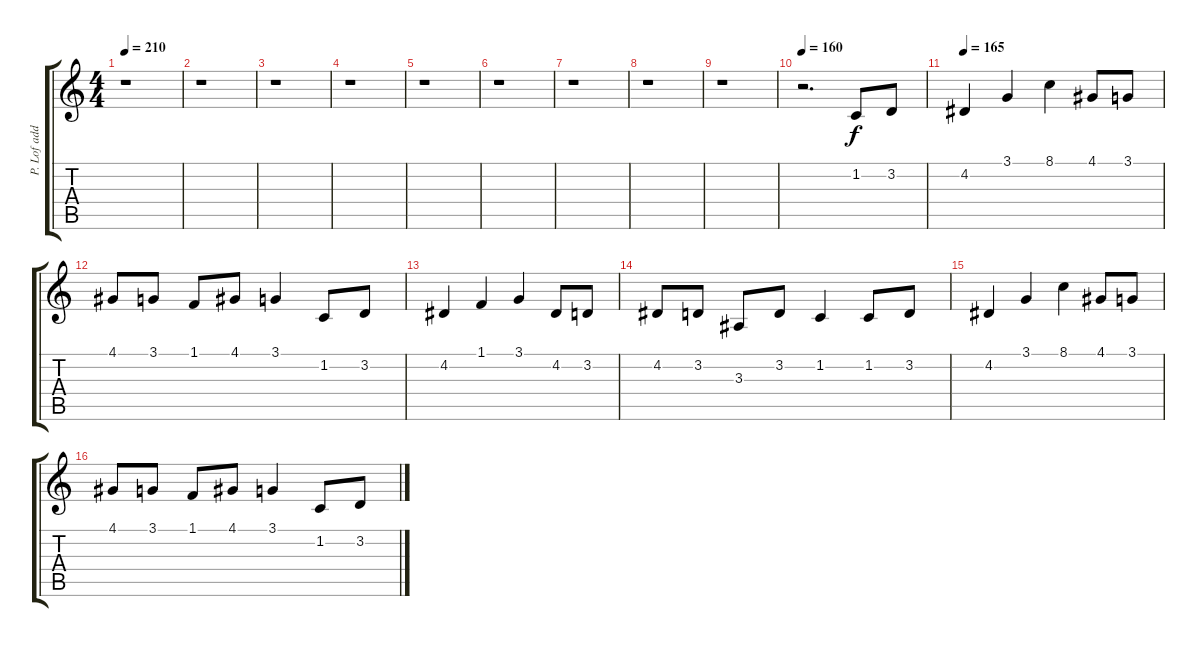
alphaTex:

\track ("P. Lof addition" "P. Lof add") {instrument stringensemble1}
\staff {score tabs}
\tuning (E4 B3 G3 D3 A2 E2) {hide}
\ts (4 4)
\tempo 210
\clef g2
\ks c
r.1{dy f} |
r.1 |
r.1 |
r.1 |
r.1 |
r.1 |
r.1 |
r.1 |
r.1 |
\tempo 160
r.2{d volume 16} 1.2.8 3.2.8 |
\tempo 170
\tempo 165
4.2.4 3.1.4 8.1.4 4.1.8 3.1.8 |
4.1.8 3.1.8 1.1.8 4.1.8 3.1.4 1.2.8 3.2.8 |
4.2.4 1.1.4 3.1.4 4.2.8 3.2.8 |
4.2.8 3.2.8 3.3.8 3.2.8 1.2.4 1.2.8 3.2.8 |
4.2.4 3.1.4 8.1.4 4.1.8 3.1.8 |
4.1.8 3.1.8 1.1.8 4.1.8 3.1.4 1.2.8 3.2.8
